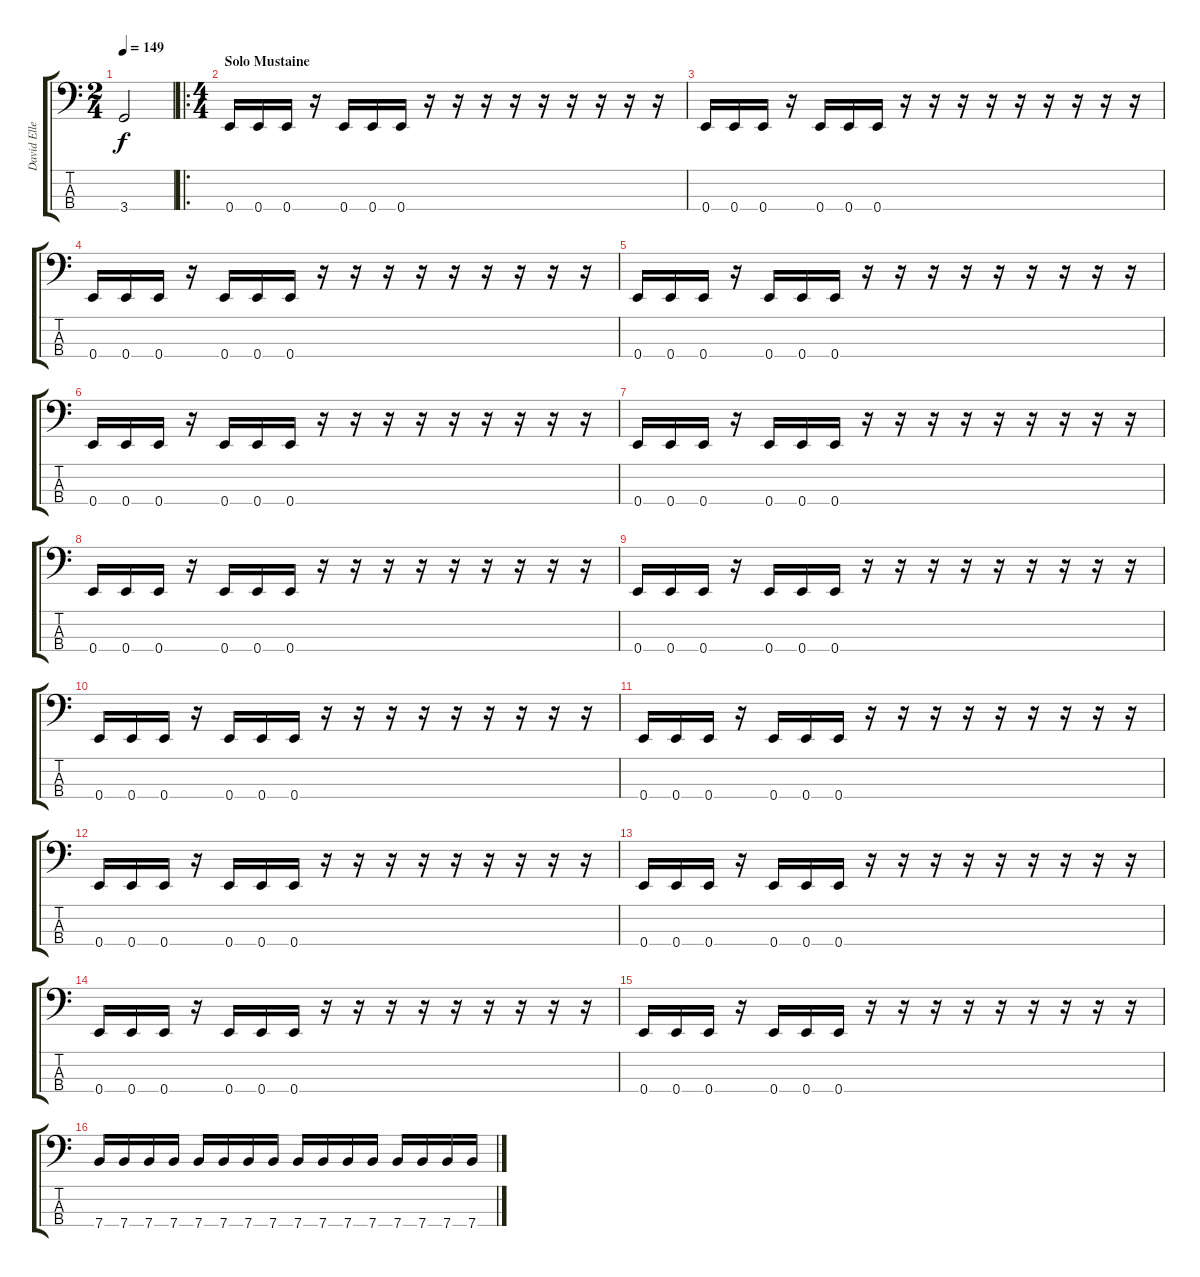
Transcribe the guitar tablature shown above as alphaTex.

\track ("David Ellefson" "David Elle") {instrument electricbassfinger}
\staff {score tabs}
\tuning (G2 D2 A1 E1) {hide}
\ts (2 4)
\tempo 149
\clef f4
\ks c
3.4{t}.2{dy f} |
\ro
\ts (4 4)
\section ("" "Solo Mustaine")
0.4.16 0.4.16 0.4.16 r.16 0.4.16 0.4.16 0.4.16 r.16 r.16 r.16 r.16 r.16 r.16 r.16 r.16 r.16 |
0.4.16 0.4.16 0.4.16 r.16 0.4.16 0.4.16 0.4.16 r.16 r.16 r.16 r.16 r.16 r.16 r.16 r.16 r.16 |
0.4.16 0.4.16 0.4.16 r.16 0.4.16 0.4.16 0.4.16 r.16 r.16 r.16 r.16 r.16 r.16 r.16 r.16 r.16 |
0.4.16 0.4.16 0.4.16 r.16 0.4.16 0.4.16 0.4.16 r.16 r.16 r.16 r.16 r.16 r.16 r.16 r.16 r.16 |
0.4.16 0.4.16 0.4.16 r.16 0.4.16 0.4.16 0.4.16 r.16 r.16 r.16 r.16 r.16 r.16 r.16 r.16 r.16 |
0.4.16 0.4.16 0.4.16 r.16 0.4.16 0.4.16 0.4.16 r.16 r.16 r.16 r.16 r.16 r.16 r.16 r.16 r.16 |
0.4.16 0.4.16 0.4.16 r.16 0.4.16 0.4.16 0.4.16 r.16 r.16 r.16 r.16 r.16 r.16 r.16 r.16 r.16 |
0.4.16 0.4.16 0.4.16 r.16 0.4.16 0.4.16 0.4.16 r.16 r.16 r.16 r.16 r.16 r.16 r.16 r.16 r.16 |
0.4.16 0.4.16 0.4.16 r.16 0.4.16 0.4.16 0.4.16 r.16 r.16 r.16 r.16 r.16 r.16 r.16 r.16 r.16 |
0.4.16 0.4.16 0.4.16 r.16 0.4.16 0.4.16 0.4.16 r.16 r.16 r.16 r.16 r.16 r.16 r.16 r.16 r.16 |
0.4.16 0.4.16 0.4.16 r.16 0.4.16 0.4.16 0.4.16 r.16 r.16 r.16 r.16 r.16 r.16 r.16 r.16 r.16 |
0.4.16 0.4.16 0.4.16 r.16 0.4.16 0.4.16 0.4.16 r.16 r.16 r.16 r.16 r.16 r.16 r.16 r.16 r.16 |
0.4.16 0.4.16 0.4.16 r.16 0.4.16 0.4.16 0.4.16 r.16 r.16 r.16 r.16 r.16 r.16 r.16 r.16 r.16 |
0.4.16 0.4.16 0.4.16 r.16 0.4.16 0.4.16 0.4.16 r.16 r.16 r.16 r.16 r.16 r.16 r.16 r.16 r.16 |
7.4.16 7.4.16 7.4.16 7.4.16 7.4.16 7.4.16 7.4.16 7.4.16 7.4.16 7.4.16 7.4.16 7.4.16 7.4.16 7.4.16 7.4.16 7.4.16
